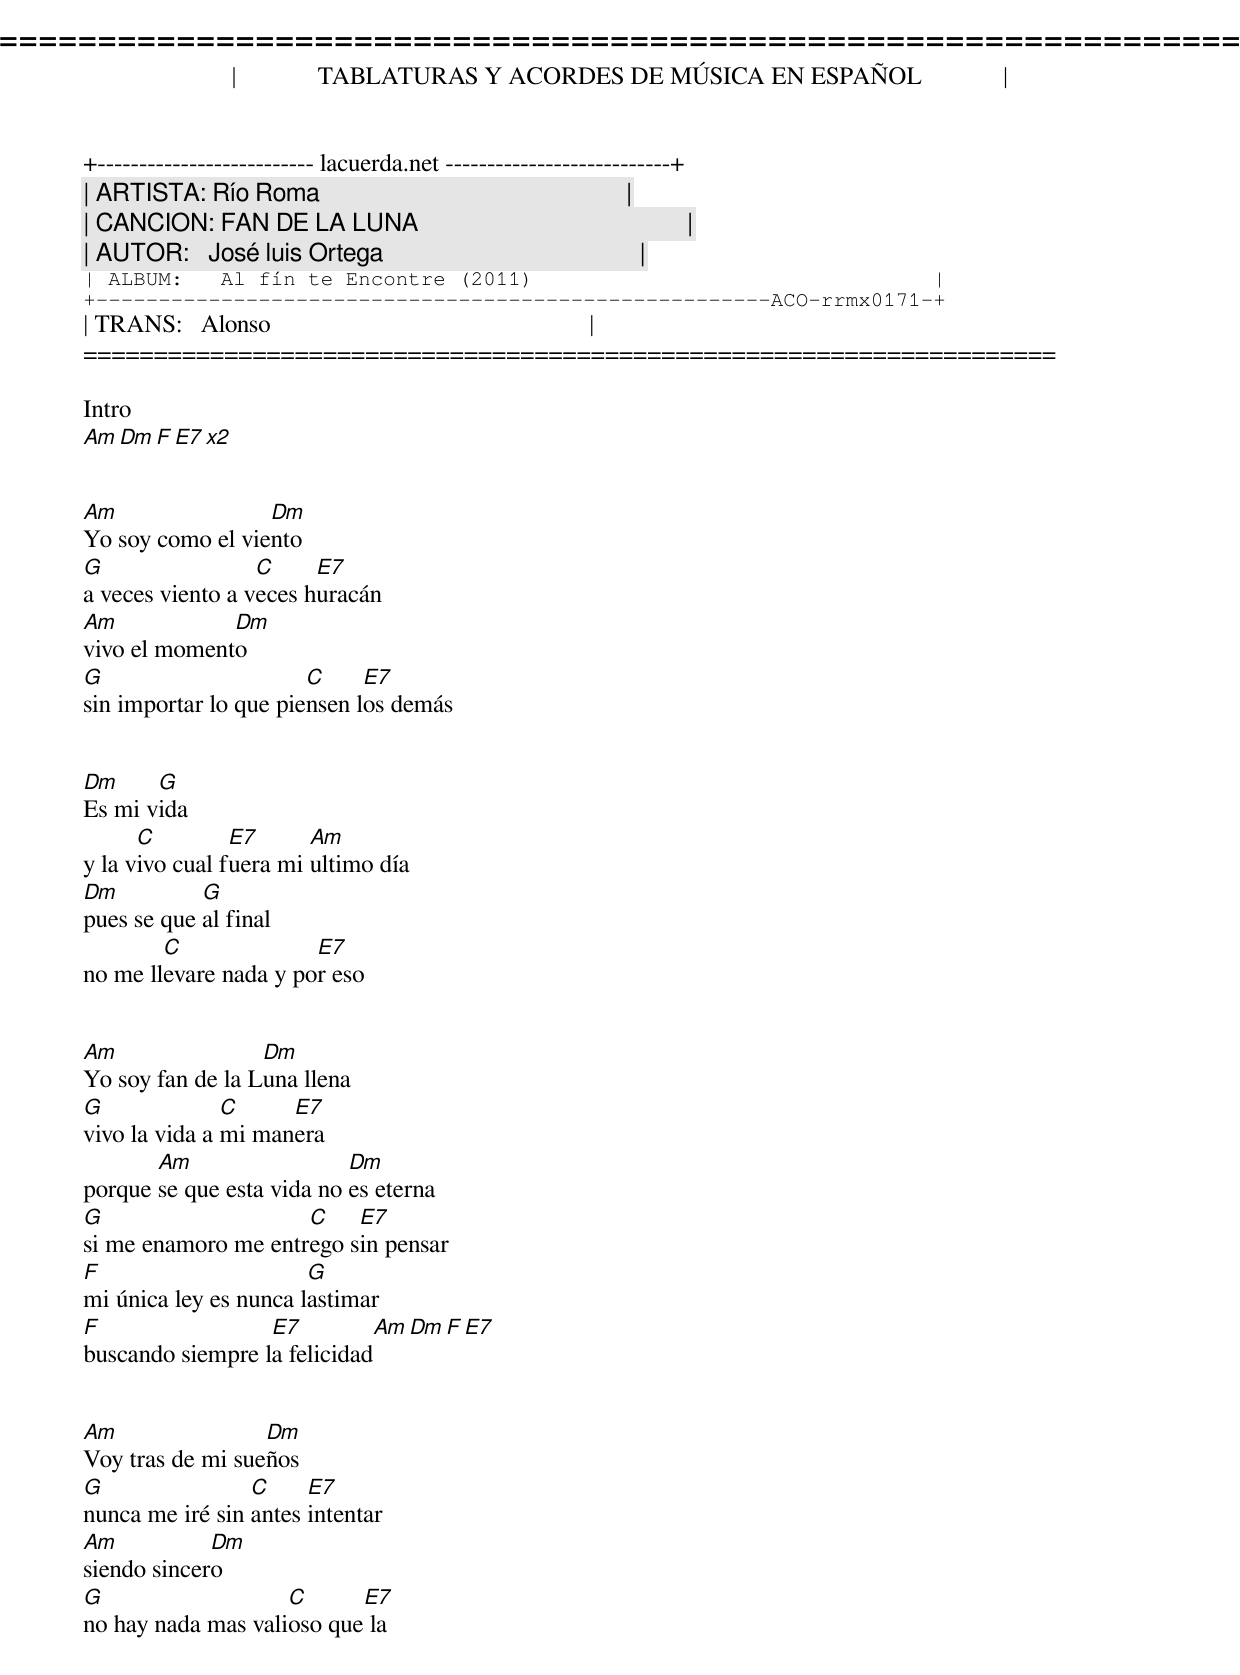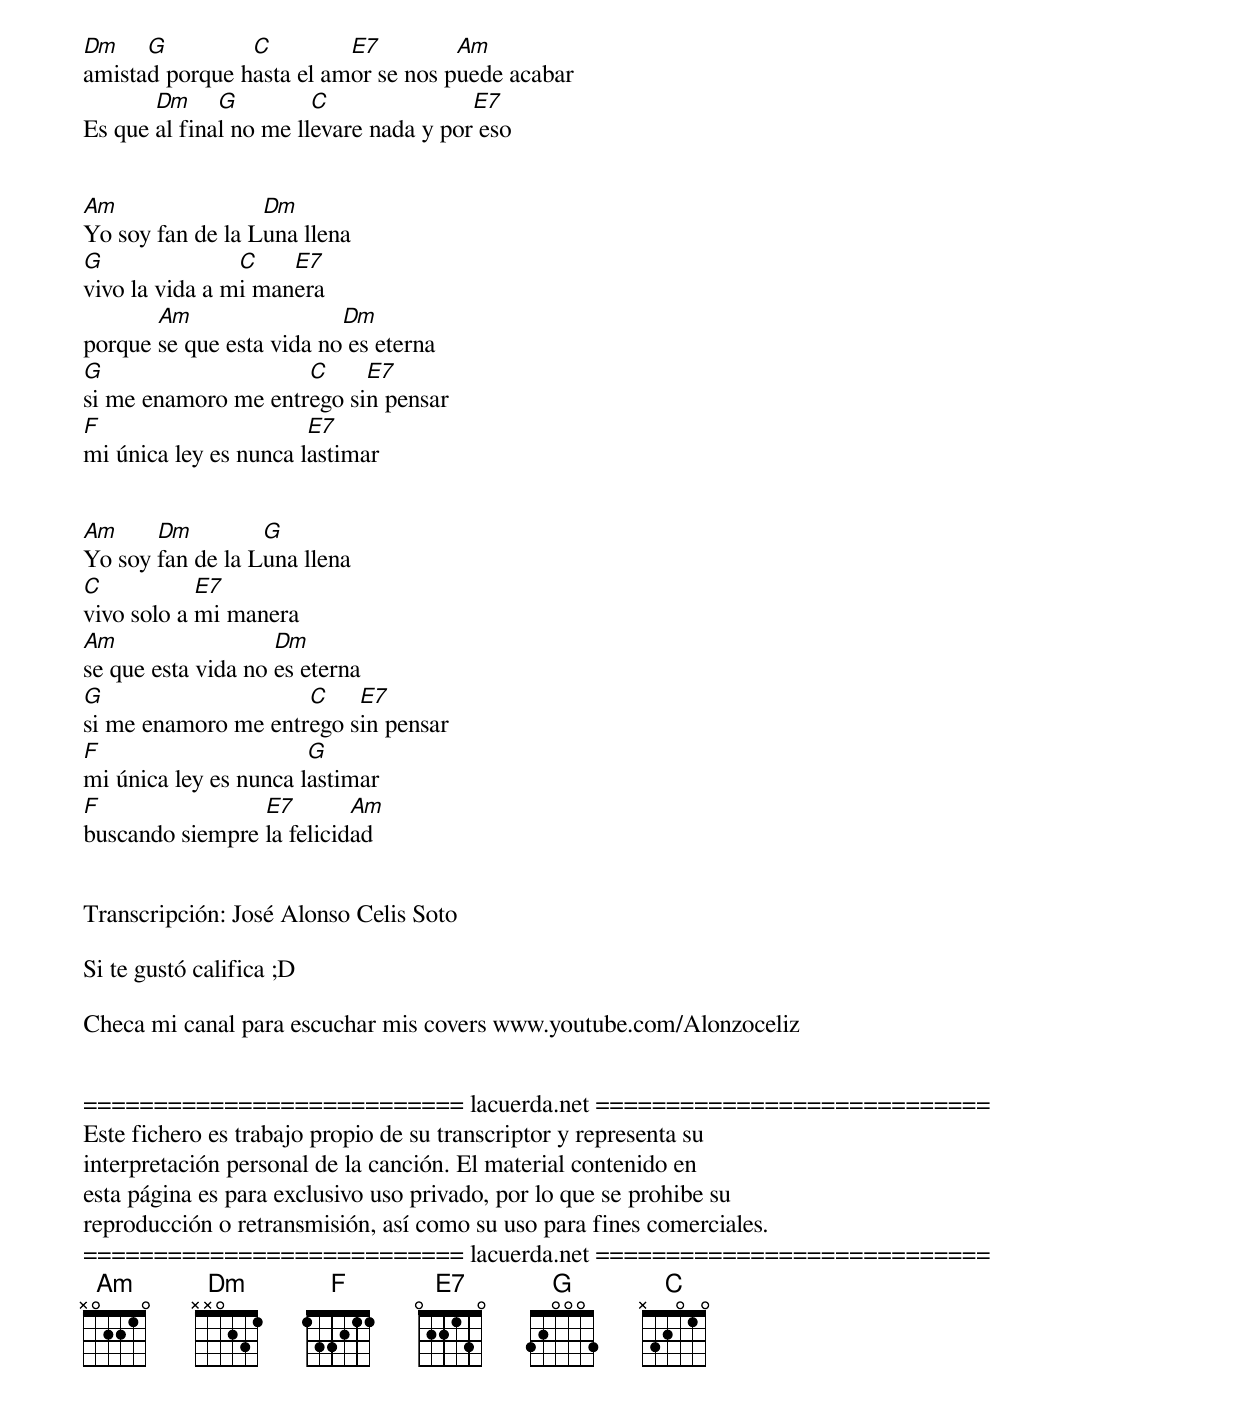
=====================================================================
|             TABLATURAS Y ACORDES DE MÚSICA EN ESPAÑOL             |
+-------------------------- lacuerda.net ---------------------------+
| ARTISTA: Río Roma                                                 |
| CANCION: FAN DE LA LUNA                                           |
| AUTOR:   José luis Ortega                                         |
| ALBUM:   Al fín te Encontre (2011)                                |
+------------------------------------------------------ACO-rrmx0171-+
| TRANS:   Alonso                                                   |
=====================================================================

Intro
Am Dm F E7 x2


Am                Dm
Yo soy como el viento
G                 C     E7
a veces viento a veces huracán
Am            Dm
vivo el momento
G                      C     E7
sin importar lo que piensen los demás


Dm     G
Es mi vida
      C         E7      Am
y la vivo cual fuera mi ultimo día
Dm          G
pues se que al final
        C              E7
no me llevare nada y por eso


Am                Dm
Yo soy fan de la Luna llena
G              C     E7
vivo la vida a mi manera
       Am                  Dm
porque se que esta vida no es eterna
G                    C    E7
si me enamoro me entrego sin pensar
F                      G
mi única ley es nunca lastimar
F                 E7          Am Dm F E7
buscando siempre la felicidad


Am                Dm
Voy tras de mi sueños
G                C     E7
nunca me iré sin antes intentar
Am           Dm
siendo sincero
G                   C      E7
no hay nada mas valioso que la
Dm    G         C         E7         Am
amistad porque hasta el amor se nos puede acabar
       Dm     G         C               E7
Es que al final no me llevare nada y por eso


Am                Dm
Yo soy fan de la Luna llena
G               C    E7
vivo la vida a mi manera
       Am                 Dm
porque se que esta vida no es eterna
G                    C     E7
si me enamoro me entrego sin pensar
F                      E7
mi única ley es nunca lastimar


Am     Dm         G
Yo soy fan de la Luna llena
C           E7
vivo solo a mi manera
Am                  Dm
se que esta vida no es eterna
G                    C    E7
si me enamoro me entrego sin pensar
F                      G
mi única ley es nunca lastimar
F                E7        Am
buscando siempre la felicidad


Transcripción: José Alonso Celis Soto

Si te gustó califica ;D

Checa mi canal para escuchar mis covers www.youtube.com/Alonzoceliz


=========================== lacuerda.net ============================
Este fichero es trabajo propio de su transcriptor y representa su
interpretación personal de la canción. El material contenido en
esta página es para exclusivo uso privado, por lo que se prohibe su
reproducción o retransmisión, así como su uso para fines comerciales.
=========================== lacuerda.net ============================
